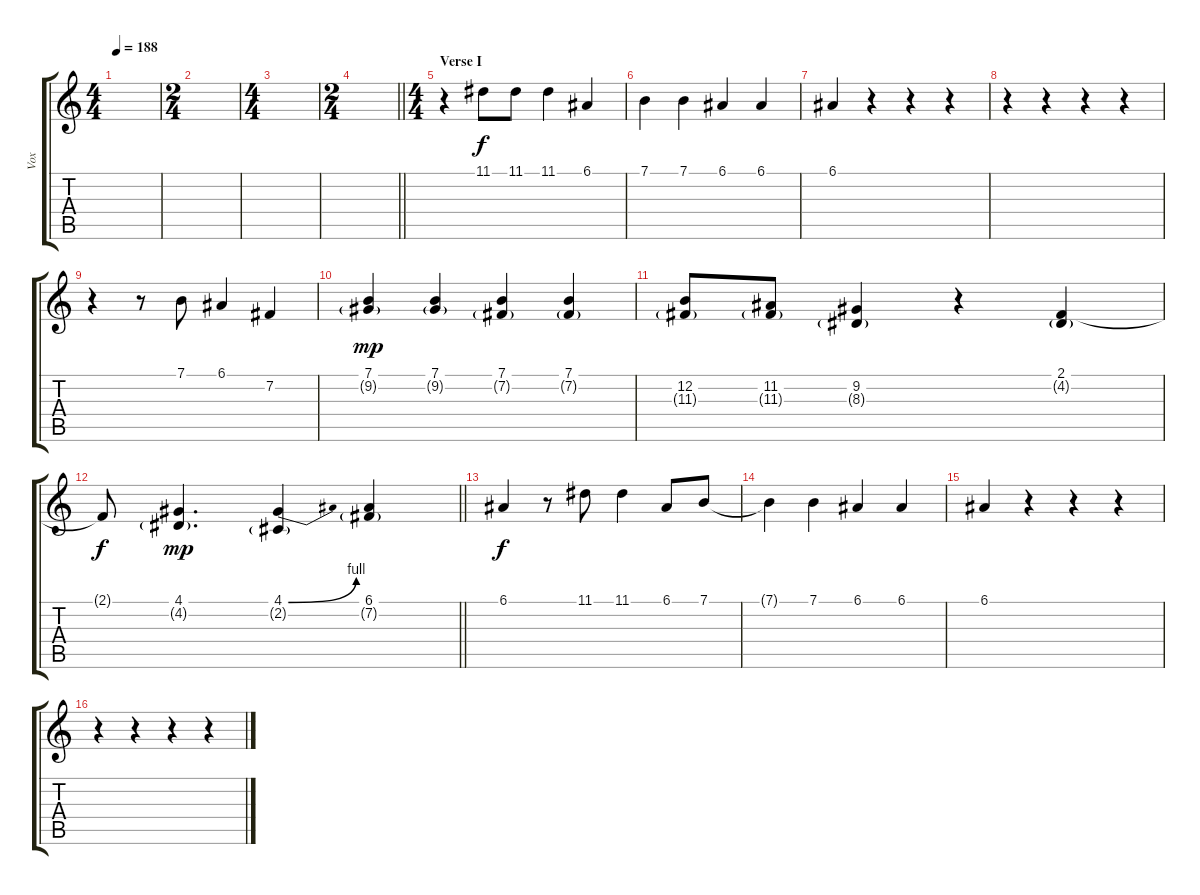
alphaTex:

\track ("Vox" "Vox") {instrument lead1square}
\staff {score tabs}
\tuning (E4 B3 G3 D3 A2 E2) {hide}
\ts (4 4)
\tempo 188
\clef g2
\ks c
|
\ts (2 4)
|
\ts (4 4)
|
\ts (2 4)
\barLineRight lightlight
|
\ts (4 4)
\section ("" "Verse I")
r.4 11.1.8 11.1.8 11.1.4 6.1.4 |
7.1.4 7.1.4 6.1.4 6.1.4 |
6.1.4 r.4 r.4 r.4 |
r.4 r.4 r.4 r.4 |
r.4 r.8 7.1.8 6.1.4 7.2.4 |
(7.1 9.2{g}).4{dy mp} (7.1 9.2{g}).4 (7.1 7.2{g}).4 (7.1 7.2{g}).4 |
(12.2 11.3{g}).8 (11.2 11.3{g}).8 (9.2 8.3{g}).4 r.4 (2.1 4.2{g}).4 |
\barLineRight lightlight
2.1{t}.8{dy f} (4.1 4.2{g}).4{d dy mp} (4.1{be (bend 0 0 60 4)} 2.2{g}).4 (6.1 7.2{g}).4 |
6.1.4{dy f} r.8 11.1.8 11.1.4 6.1.8 7.1.8 |
7.1{t}.4 7.1.4 6.1.4 6.1.4 |
6.1.4 r.4 r.4 r.4 |
r.4 r.4 r.4 r.4
